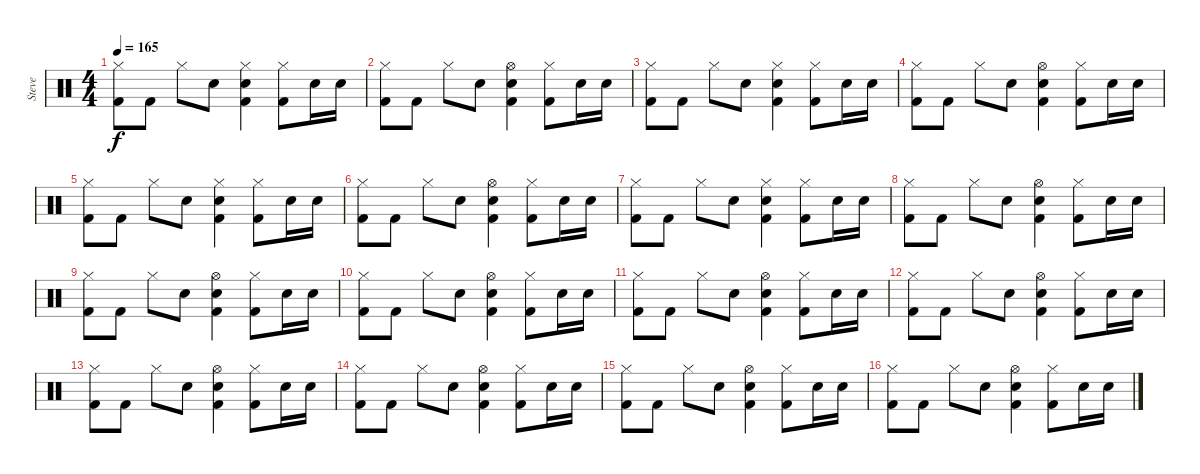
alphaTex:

\track ("Steve" "Steve") {instrument percussion}
\staff {score}
\articulation defaults
\ts (4 4)
\tempo 165
\clef neutral
\ks c
("Hi-Hat (closed)" "Kick (hit) 2").8{dy f} "Kick (hit) 2".8 "Hi-Hat (closed)".8 "Electric Snare (hit)".8 ("Hi-Hat (closed)" "Electric Snare (hit)" "Kick (hit) 2").4 ("Hi-Hat (closed)" "Kick (hit) 2").8 "Electric Snare (hit)".16 "Electric Snare (hit)".16 |
("Hi-Hat (closed)" "Kick (hit) 2").8 "Kick (hit) 2".8 "Hi-Hat (closed)".8 "Electric Snare (hit)".8 ("Hi-Hat (open)" "Electric Snare (hit)" "Kick (hit) 2").4 ("Hi-Hat (closed)" "Kick (hit) 2").8 "Electric Snare (hit)".16 "Electric Snare (hit)".16 |
("Hi-Hat (closed)" "Kick (hit) 2").8 "Kick (hit) 2".8 "Hi-Hat (closed)".8 "Electric Snare (hit)".8 ("Hi-Hat (closed)" "Electric Snare (hit)" "Kick (hit) 2").4 ("Hi-Hat (closed)" "Kick (hit) 2").8 "Electric Snare (hit)".16 "Electric Snare (hit)".16 |
("Hi-Hat (closed)" "Kick (hit) 2").8 "Kick (hit) 2".8 "Hi-Hat (closed)".8 "Electric Snare (hit)".8 ("Hi-Hat (open)" "Electric Snare (hit)" "Kick (hit) 2").4 ("Hi-Hat (closed)" "Kick (hit) 2").8 "Electric Snare (hit)".16 "Electric Snare (hit)".16 |
("Hi-Hat (closed)" "Kick (hit) 2").8 "Kick (hit) 2".8 "Hi-Hat (closed)".8 "Electric Snare (hit)".8 ("Hi-Hat (closed)" "Electric Snare (hit)" "Kick (hit) 2").4 ("Hi-Hat (closed)" "Kick (hit) 2").8 "Electric Snare (hit)".16 "Electric Snare (hit)".16 |
("Hi-Hat (closed)" "Kick (hit) 2").8 "Kick (hit) 2".8 "Hi-Hat (closed)".8 "Electric Snare (hit)".8 ("Hi-Hat (open)" "Electric Snare (hit)" "Kick (hit) 2").4 ("Hi-Hat (closed)" "Kick (hit) 2").8 "Electric Snare (hit)".16 "Electric Snare (hit)".16 |
("Hi-Hat (closed)" "Kick (hit) 2").8 "Kick (hit) 2".8 "Hi-Hat (closed)".8 "Electric Snare (hit)".8 ("Hi-Hat (closed)" "Electric Snare (hit)" "Kick (hit) 2").4 ("Hi-Hat (closed)" "Kick (hit) 2").8 "Electric Snare (hit)".16 "Electric Snare (hit)".16 |
("Hi-Hat (closed)" "Kick (hit) 2").8 "Kick (hit) 2".8 "Hi-Hat (closed)".8 "Electric Snare (hit)".8 ("Hi-Hat (open)" "Electric Snare (hit)" "Kick (hit) 2").4 ("Hi-Hat (closed)" "Kick (hit) 2").8 "Electric Snare (hit)".16 "Electric Snare (hit)".16 |
("Hi-Hat (closed)" "Kick (hit) 2").8 "Kick (hit) 2".8 "Hi-Hat (closed)".8 "Electric Snare (hit)".8 ("Hi-Hat (open)" "Electric Snare (hit)" "Kick (hit) 2").4 ("Hi-Hat (closed)" "Kick (hit) 2").8 "Electric Snare (hit)".16 "Electric Snare (hit)".16 |
("Hi-Hat (closed)" "Kick (hit) 2").8 "Kick (hit) 2".8 "Hi-Hat (closed)".8 "Electric Snare (hit)".8 ("Hi-Hat (open)" "Electric Snare (hit)" "Kick (hit) 2").4 ("Hi-Hat (closed)" "Kick (hit) 2").8 "Electric Snare (hit)".16 "Electric Snare (hit)".16 |
("Hi-Hat (closed)" "Kick (hit) 2").8 "Kick (hit) 2".8 "Hi-Hat (closed)".8 "Electric Snare (hit)".8 ("Hi-Hat (open)" "Electric Snare (hit)" "Kick (hit) 2").4 ("Hi-Hat (closed)" "Kick (hit) 2").8 "Electric Snare (hit)".16 "Electric Snare (hit)".16 |
("Hi-Hat (closed)" "Kick (hit) 2").8 "Kick (hit) 2".8 "Hi-Hat (closed)".8 "Electric Snare (hit)".8 ("Hi-Hat (open)" "Electric Snare (hit)" "Kick (hit) 2").4 ("Hi-Hat (closed)" "Kick (hit) 2").8 "Electric Snare (hit)".16 "Electric Snare (hit)".16 |
("Hi-Hat (closed)" "Kick (hit) 2").8 "Kick (hit) 2".8 "Hi-Hat (closed)".8 "Electric Snare (hit)".8 ("Hi-Hat (open)" "Electric Snare (hit)" "Kick (hit) 2").4 ("Hi-Hat (closed)" "Kick (hit) 2").8 "Electric Snare (hit)".16 "Electric Snare (hit)".16 |
("Hi-Hat (closed)" "Kick (hit) 2").8 "Kick (hit) 2".8 "Hi-Hat (closed)".8 "Electric Snare (hit)".8 ("Hi-Hat (open)" "Electric Snare (hit)" "Kick (hit) 2").4 ("Hi-Hat (closed)" "Kick (hit) 2").8 "Electric Snare (hit)".16 "Electric Snare (hit)".16 |
("Hi-Hat (closed)" "Kick (hit) 2").8 "Kick (hit) 2".8 "Hi-Hat (closed)".8 "Electric Snare (hit)".8 ("Hi-Hat (open)" "Electric Snare (hit)" "Kick (hit) 2").4 ("Hi-Hat (closed)" "Kick (hit) 2").8 "Electric Snare (hit)".16 "Electric Snare (hit)".16 |
("Hi-Hat (closed)" "Kick (hit) 2").8 "Kick (hit) 2".8 "Hi-Hat (closed)".8 "Electric Snare (hit)".8 ("Hi-Hat (open)" "Electric Snare (hit)" "Kick (hit) 2").4 ("Hi-Hat (closed)" "Kick (hit) 2").8 "Electric Snare (hit)".16 "Electric Snare (hit)".16
